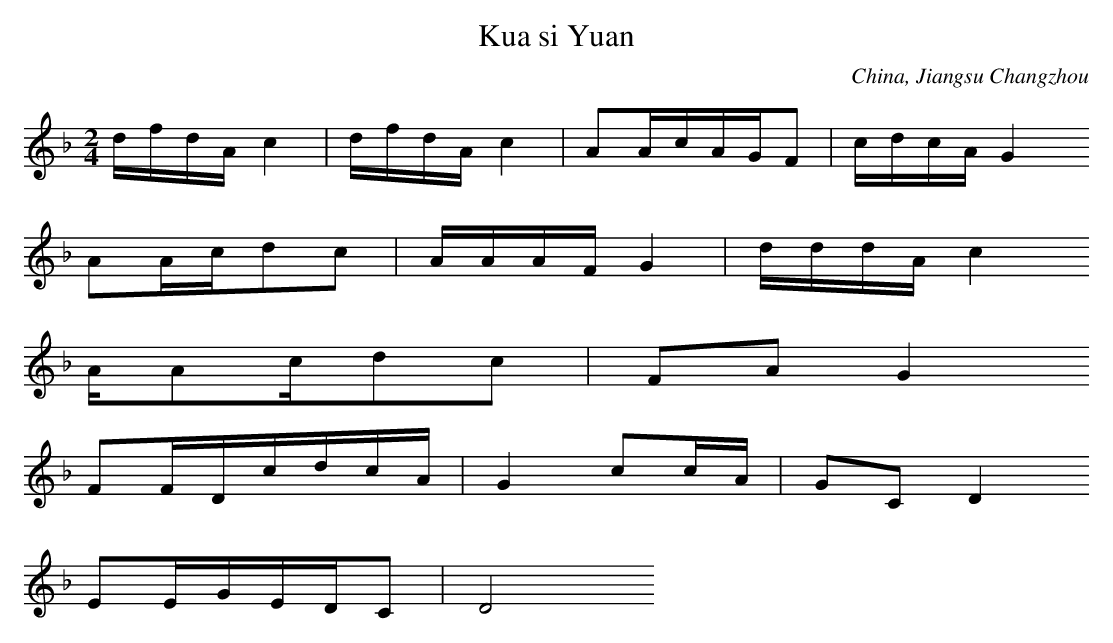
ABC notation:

X:1
T: Kua si Yuan
O: China, Jiangsu Changzhou
M: 2/4
L: 1/16
K: F
dfdAc4 | dfdAc4 | A2AcAGF2 | cdcAG4
A2Acd2c2 | AAAFG4 | dddAc4
AA2cd2c2 | F2A2G4
F2FDcdcA | G4c2cA | G2C2D4
E2EGEDC2 | D8
